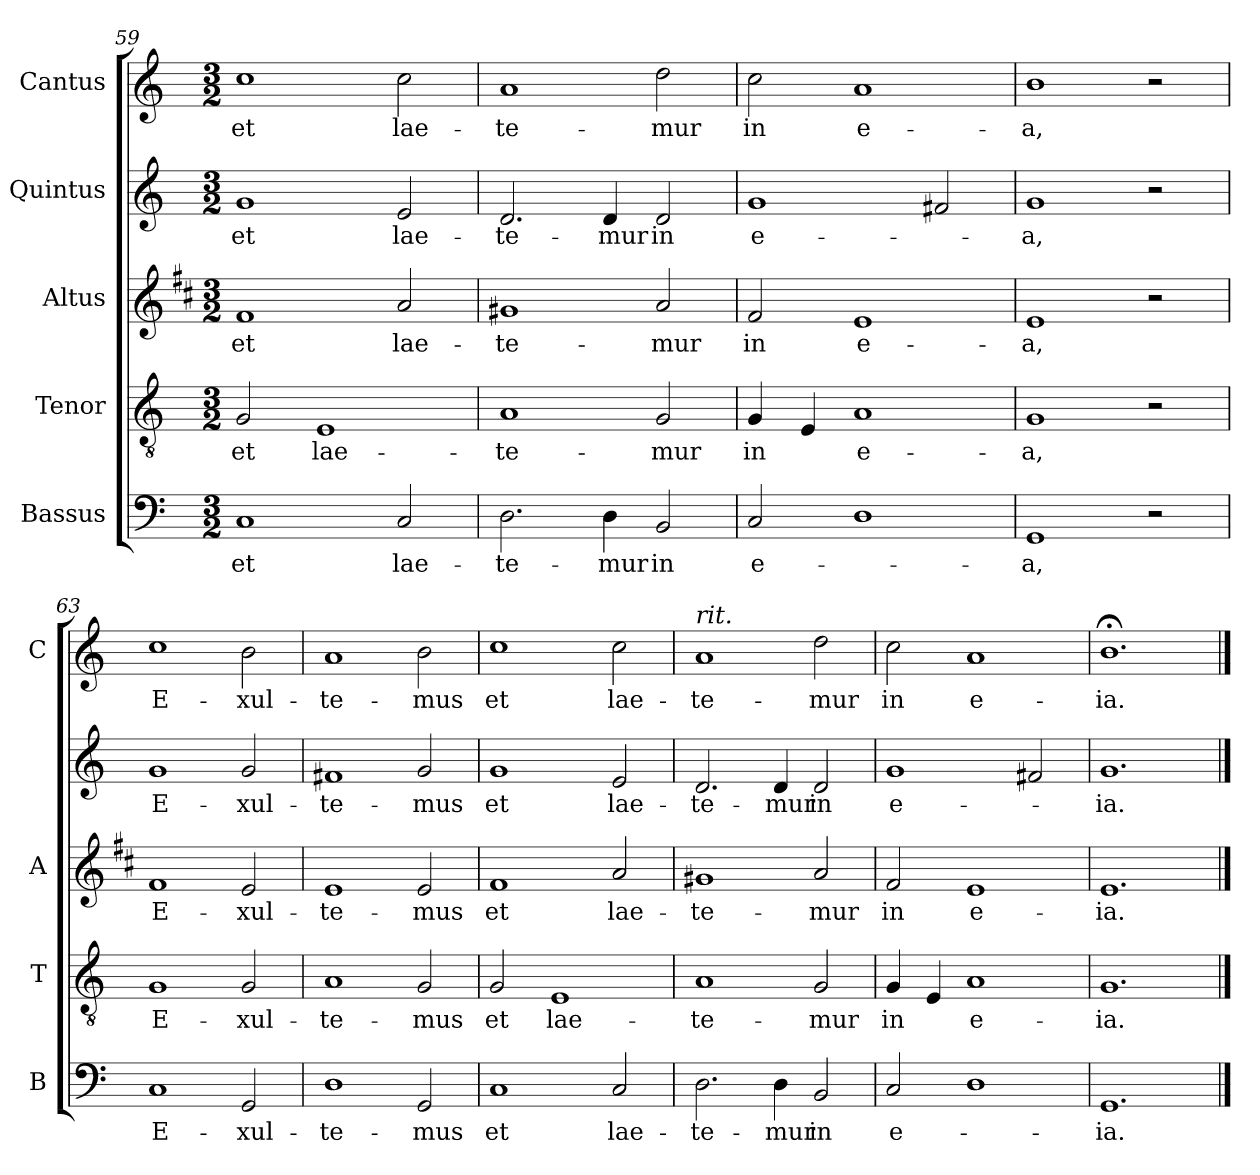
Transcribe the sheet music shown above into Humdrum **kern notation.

**kern	**text	**kern	**text	**kern	**text	**kern	**text	**kern	**text
*part5	*part5	*part4	*part4	*part3	*part3	*part2	*part2	*part1	*part1
*staff5	*staff5	*staff4	*staff4	*staff3	*staff3	*staff2	*staff2	*staff1	*staff1
*I"Bassus	*	*I"Tenor	*	*I"Altus	*	*I"Quintus	*	*I"Cantus	*
*I'B	*	*I'T	*	*I'A	*	*	*	*I'C	*
*clefF4	*	*clefGv2	*	*clefG2	*	*clefG2	*	*clefG2	*
*	*	*	*	*ITrd1c2	*	*	*	*	*
*k[]	*	*k[]	*	*k[]	*	*k[]	*	*k[]	*
*C:	*	*C:	*	*C:	*	*C:	*	*C:	*
*M3/2	*	*M3/2	*	*M3/2	*	*M3/2	*	*M3/2	*
=59	=59	=59	=59	=59	=59	=59	=59	=59	=59
!	!LO:LY:b	!	!LO:LY:b	!	!LO:LY:b	!	!LO:LY:b	!	!LO:LY:b
1C	et	2G/	et	1e	et	1g	et	1cc	et
!	!	!	!LO:LY:b	!	!	!	!	!	!
.	.	1E	lae-	.	.	.	.	.	.
!	!LO:LY:b	!	!	!	!LO:LY:b	!	!LO:LY:b	!	!LO:LY:b
2C/	lae-	.	.	2g/	lae-	2e/	lae-	2cc\	lae-
=60	=60	=60	=60	=60	=60	=60	=60	=60	=60
!	!LO:LY:b	!	!LO:LY:b	!	!LO:LY:b	!	!LO:LY:b	!	!LO:LY:b
2.D\	-te-	1A	-te-	1f#X	-te-	2.d/	-te-	1a	-te-
!	!LO:LY:b	!	!	!	!	!	!LO:LY:b	!	!
4D\	-mur	.	.	.	.	4d/	-mur	.	.
!	!LO:LY:b	!	!LO:LY:b	!	!LO:LY:b	!	!LO:LY:b	!	!LO:LY:b
2BB/	in	2G/	-mur	2g/	-mur	2d/	in	2dd\	-mur
=61	=61	=61	=61	=61	=61	=61	=61	=61	=61
!	!LO:LY:b	!	!LO:LY:b	!	!LO:LY:b	!	!LO:LY:b	!	!LO:LY:b
2C/	e-	4G/	in	2e/	in	1g	e-	2cc\	in
.	.	4E/	.	.	.	.	.	.	.
!	!	!	!LO:LY:b	!	!LO:LY:b	!	!	!	!LO:LY:b
1D	.	1A	e-	1d	e-	.	.	1a	e-
.	.	.	.	.	.	2f#X/	.	.	.
!!LO:LB:g=z
=62	=62	=62	=62	=62	=62	=62	=62	=62	=62
!	!LO:LY:b	!	!LO:LY:b	!	!LO:LY:b	!	!LO:LY:b	!	!LO:LY:b
1GG	-a,	1G	-a,	1d	-a,	1g	-a,	1b	-a,
2r	.	2r	.	2r	.	2r	.	2r	.
=63	=63	=63	=63	=63	=63	=63	=63	=63	=63
!	!LO:LY:b	!	!LO:LY:b	!	!LO:LY:b	!	!LO:LY:b	!	!LO:LY:b
1C	E-	1G	E-	1e	E-	1g	E-	1cc	E-
!	!LO:LY:b	!	!LO:LY:b	!	!LO:LY:b	!	!LO:LY:b	!	!LO:LY:b
2GG/	-xul-	2G/	-xul-	2d/	-xul-	2g/	-xul-	2b\	-xul-
=64	=64	=64	=64	=64	=64	=64	=64	=64	=64
!	!LO:LY:b	!	!LO:LY:b	!	!LO:LY:b	!	!LO:LY:b	!	!LO:LY:b
1D	-te-	1A	-te-	1d	-te-	1f#X	-te-	1a	-te-
!	!LO:LY:b	!	!LO:LY:b	!	!LO:LY:b	!	!LO:LY:b	!	!LO:LY:b
2GG/	-mus	2G/	-mus	2d/	-mus	2g/	-mus	2b\	-mus
=65	=65	=65	=65	=65	=65	=65	=65	=65	=65
!	!LO:LY:b	!	!LO:LY:b	!	!LO:LY:b	!	!LO:LY:b	!	!LO:LY:b
1C	et	2G/	et	1e	et	1g	et	1cc	et
!	!	!	!LO:LY:b	!	!	!	!	!	!
.	.	1E	lae-	.	.	.	.	.	.
!	!LO:LY:b	!	!	!	!LO:LY:b	!	!LO:LY:b	!	!LO:LY:b
2C/	lae-	.	.	2g/	lae-	2e/	lae-	2cc\	lae-
=66	=66	=66	=66	=66	=66	=66	=66	=66	=66
!	!	!	!	!	!	!	!	!LO:TX:a:i:t=rit.	!
!	!LO:LY:b	!	!LO:LY:b	!	!LO:LY:b	!	!LO:LY:b	!	!LO:LY:b
2.D\	-te-	1A	-te-	1f#X	-te-	2.d/	-te-	1a	-te-
!	!LO:LY:b	!	!	!	!	!	!LO:LY:b	!	!
4D\	-mur	.	.	.	.	4d/	-mur	.	.
!	!LO:LY:b	!	!LO:LY:b	!	!LO:LY:b	!	!LO:LY:b	!	!LO:LY:b
2BB/	in	2G/	-mur	2g/	-mur	2d/	in	2dd\	-mur
=67	=67	=67	=67	=67	=67	=67	=67	=67	=67
!	!LO:LY:b	!	!LO:LY:b	!	!LO:LY:b	!	!LO:LY:b	!	!LO:LY:b
2C/	e-	4G/	in	2e/	in	1g	e-	2cc\	in
.	.	4E/	.	.	.	.	.	.	.
!	!	!	!LO:LY:b	!	!LO:LY:b	!	!	!	!LO:LY:b
1D	.	1A	e-	1d	e-	.	.	1a	e-
.	.	.	.	.	.	2f#X/	.	.	.
=68	=68	=68	=68	=68	=68	=68	=68	=68	=68
!	!LO:LY:b	!	!LO:LY:b	!	!LO:LY:b	!	!LO:LY:b	!	!LO:LY:b
1.GG	-ia.	1.G	-ia.	1.d	-ia.	1.g	-ia.	1.b;<	-ia.
==	==	==	==	==	==	==	==	==	==
*-	*-	*-	*-	*-	*-	*-	*-	*-	*-
